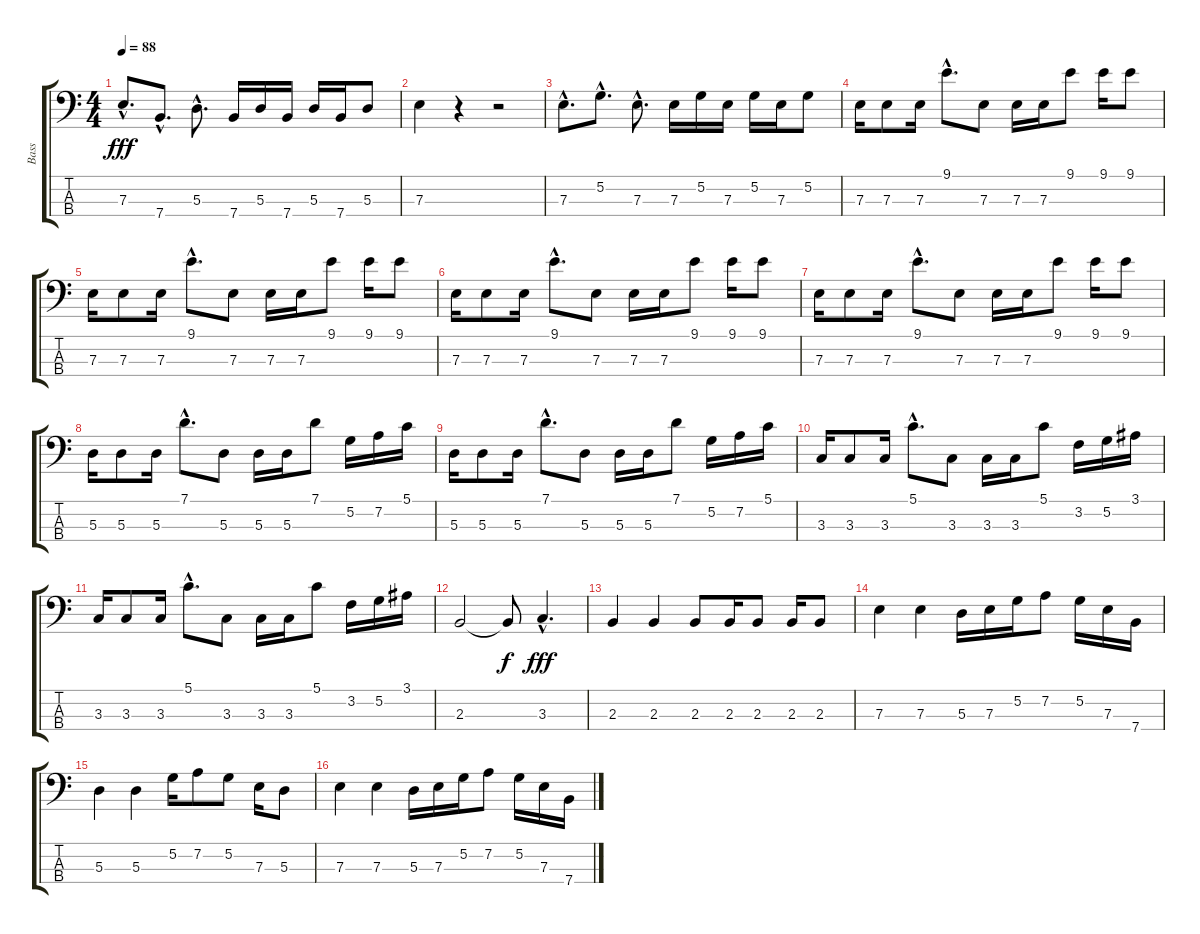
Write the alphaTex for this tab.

\track ("Bass" "Bass") {instrument electricbassfinger}
\staff {score tabs}
\tuning (G2 D2 A1 E1) {hide}
\ts (4 4)
\tempo 88
\clef f4
\ks c
7.3{hac}.8{d dy fff} 7.4{hac}.8{d} 5.3{hac}.8{d} 7.4.16 5.3.16 7.4.16 5.3.16 7.4.16 5.3.8 |
7.3.4 r.4 r.2 |
7.3{hac}.8{d} 5.2{hac}.8{d} 7.3{hac}.8{d} 7.3.16 5.2.16 7.3.16 5.2.16 7.3.16 5.2.8 |
7.3.16 7.3.8 7.3.16 9.1{hac}.8{d} 7.3.8 7.3.16 7.3.16 9.1.8 9.1.16 9.1.8 |
7.3.16 7.3.8 7.3.16 9.1{hac}.8{d} 7.3.8 7.3.16 7.3.16 9.1.8 9.1.16 9.1.8 |
7.3.16 7.3.8 7.3.16 9.1{hac}.8{d} 7.3.8 7.3.16 7.3.16 9.1.8 9.1.16 9.1.8 |
7.3.16 7.3.8 7.3.16 9.1{hac}.8{d} 7.3.8 7.3.16 7.3.16 9.1.8 9.1.16 9.1.8 |
5.3.16 5.3.8 5.3.16 7.1{hac}.8{d} 5.3.8 5.3.16 5.3.16 7.1.8 5.2.16 7.2.16 5.1.16 |
5.3.16 5.3.8 5.3.16 7.1{hac}.8{d} 5.3.8 5.3.16 5.3.16 7.1.8 5.2.16 7.2.16 5.1.16 |
3.3.16 3.3.8 3.3.16 5.1{hac}.8{d} 3.3.8 3.3.16 3.3.16 5.1.8 3.2.16 5.2.16 3.1.16 |
3.3.16 3.3.8 3.3.16 5.1{hac}.8{d} 3.3.8 3.3.16 3.3.16 5.1.8 3.2.16 5.2.16 3.1.16 |
2.3.2 2.3{t}.8{dy f} 3.3{hac}.4{d dy fff} |
2.3.4 2.3.4 2.3.8 2.3.16 2.3.8 2.3.16 2.3.8 |
7.3.4 7.3.4 5.3.16 7.3.16 5.2.16 7.2.8 5.2.16 7.3.16 7.4.16 |
5.3.4 5.3.4 5.2.16 7.2.8 5.2.8 7.3.16 5.3.8 |
7.3.4 7.3.4 5.3.16 7.3.16 5.2.16 7.2.8 5.2.16 7.3.16 7.4.16
